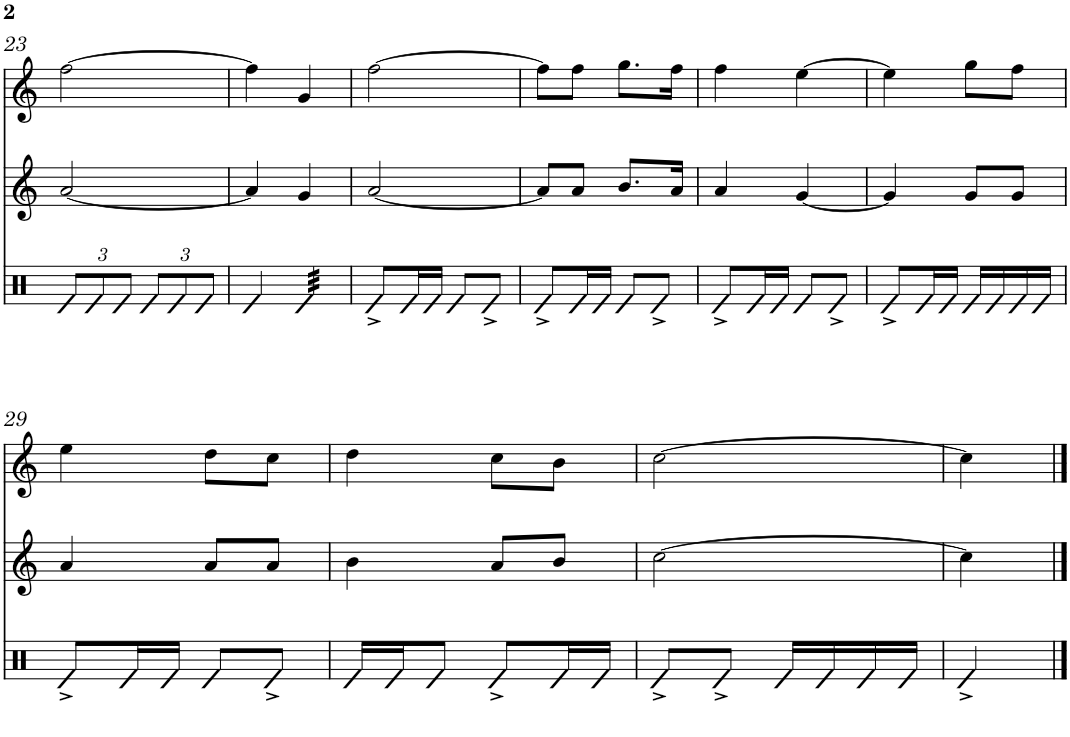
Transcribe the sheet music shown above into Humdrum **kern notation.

**kern	**kern	**kern
*part3	*part2	*part1
*staff3	*staff2	*staff1
*I"Timbal	*I"Gralla 2	*I"Gralla 1
!!LO:PB:g=z
*clefX	*clefG2	*clefG2
*Trd14c24	*Trd8c14	*
*k[]	*k[]	*k[]
*M2/4	*M2/4	*M2/4
*Xbrackettup	*	*
=23	=23	=23
12e/L	[2a/	[2ff\
12e/	.	.
12e/J	.	.
12e/L	.	.
12e/	.	.
12e/J	.	.
=24	=24	=24
4e/	4a/]	4ff\]
*tremolo	*	*
32e/LLL	4g/	4g/
32e/	.	.
32e/	.	.
32e/	.	.
32e/	.	.
32e/	.	.
32e/	.	.
32e/JJJ	.	.
*Xtremolo	*	*
=25	=25	=25
8e^/L	[2a/	[2ff\
16e/L	.	.
16e/JJ	.	.
8e/L	.	.
8e^/J	.	.
=26	=26	=26
8e^/L	8a/L]	8ff\L]
16e/L	8a/J	8ff\J
16e/JJ	.	.
8e/L	8.b/L	8.gg\L
8e^/J	.	.
.	16a/Jk	16ff\Jk
=27	=27	=27
8e^/L	4a/	4ff\
16e/L	.	.
16e/JJ	.	.
8e/L	[4g/	[4ee\
8e^/J	.	.
=28	=28	=28
8e^/L	4g/]	4ee\]
16e/L	.	.
16e/JJ	.	.
16e/LL	8g/L	8gg\L
16e/	.	.
16e/	8g/J	8ff\J
16e/JJ	.	.
!!LO:LB:g=z
=29	=29	=29
8e^/L	4a/	4ee\
16e/L	.	.
16e/JJ	.	.
8e/L	8a/L	8dd\L
8e^/J	8a/J	8cc\J
=30	=30	=30
16e/LL	4b\	4dd\
16e/J	.	.
8e/J	.	.
8e^/L	8a/L	8cc\L
16e/L	8b/J	8b\J
16e/JJ	.	.
=31	=31	=31
8e^/L	[2cc\	[2cc\
8e^/J	.	.
16e/LL	.	.
16e/	.	.
16e/	.	.
16e/JJ	.	.
=32	=32	=32
4e^/	4cc\]	4cc\]
==	==	==
*-	*-	*-
